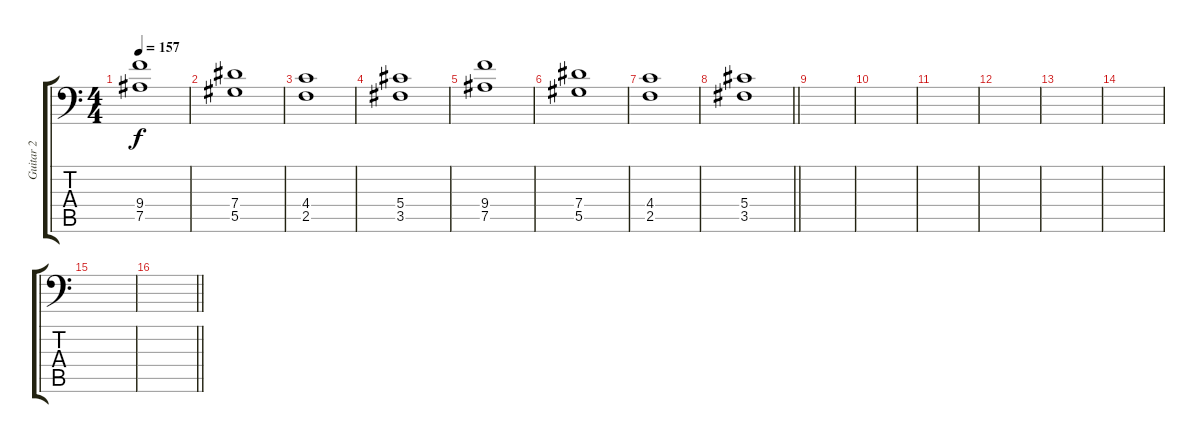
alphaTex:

\track ("Guitar 2" "Guitar 2") {instrument distortionguitar}
\staff {score tabs}
\tuning (Bb3 F3 Db3 Ab2 Eb2 Bb1) {hide}
\ts (4 4)
\tempo 157
\clef f4
\ks c
(9.4 7.5).1{dy f} |
(7.4 5.5).1 |
(4.4 2.5).1 |
(5.4 3.5).1 |
(9.4 7.5).1 |
(7.4 5.5).1 |
(4.4 2.5).1 |
\barLineRight lightlight
(5.4 3.5).1 |
\section ("" "")
|
|
|
|
|
|
|
\barLineRight lightlight
